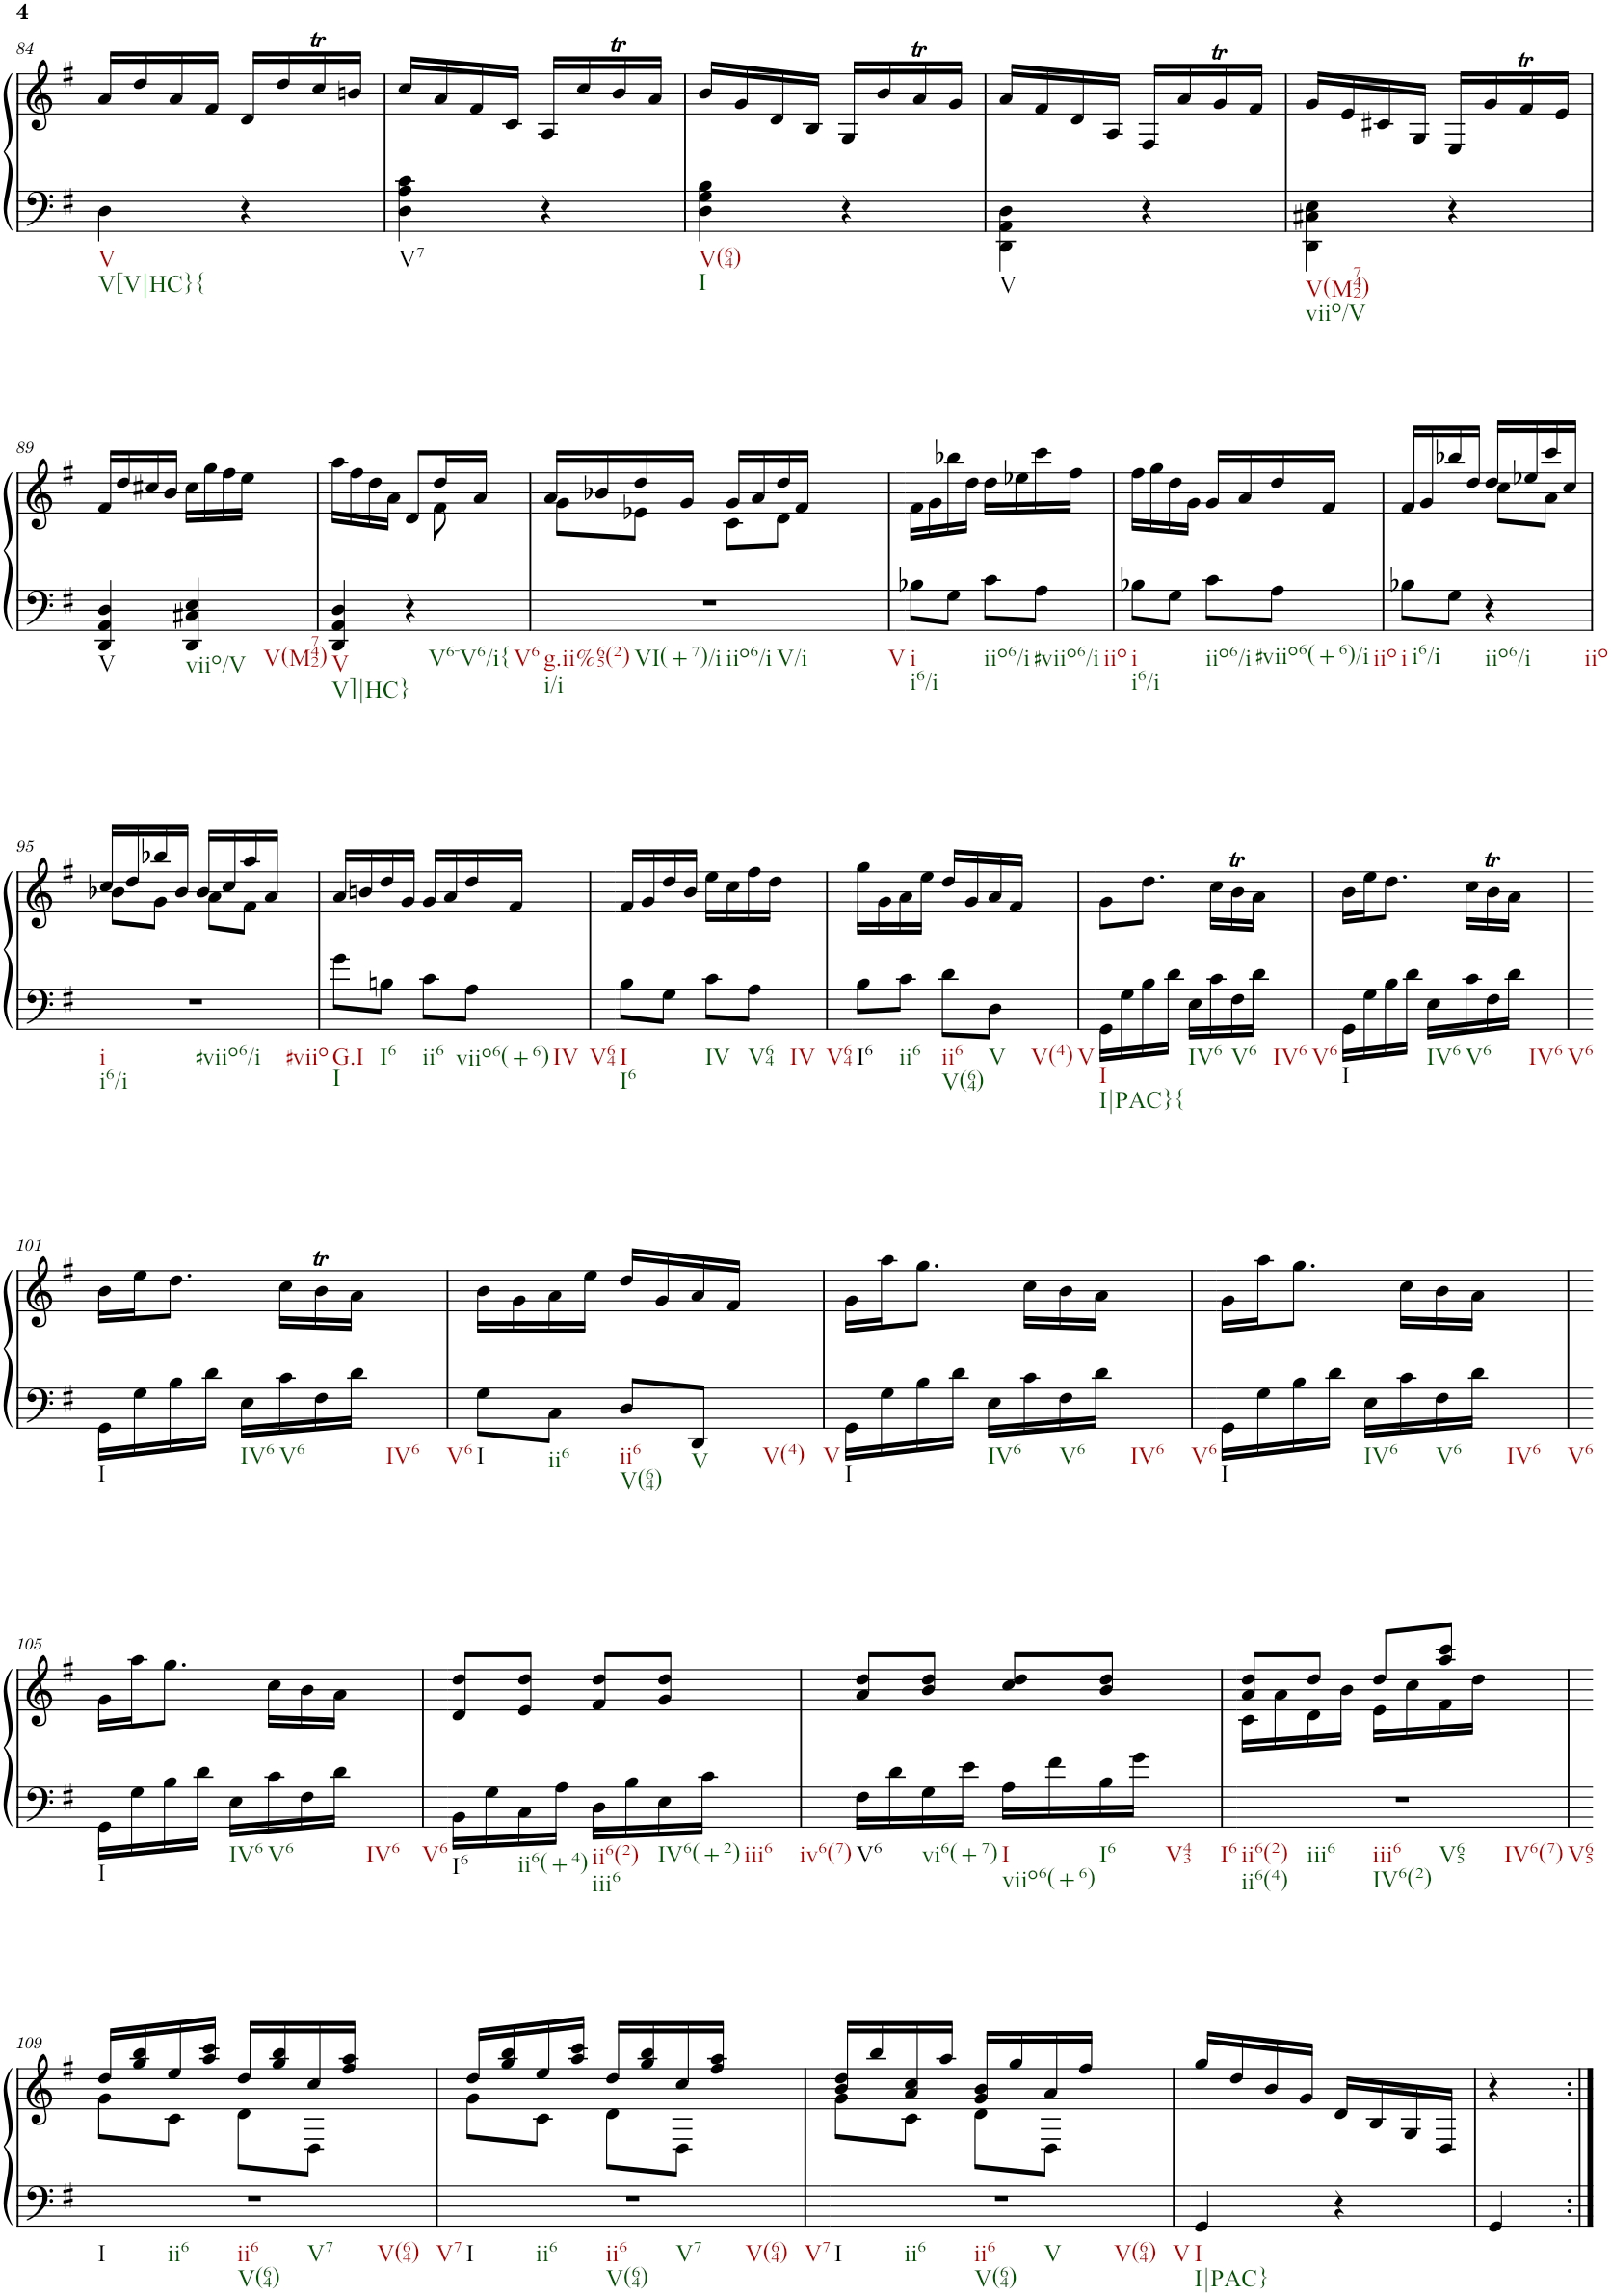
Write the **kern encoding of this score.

**kern	**kern
*part1	*part1
*staff2	*staff1
*I"Piano	*
*I'Pno.	*
!!LO:PB:g=z
*clefF4	*clefG2
*k[f#]	*k[f#]
*M2/4	*M2/4
*met(c|)	*met(c|)
=84	=84
!LO:TX:b:t=V	!
!LO:TX:b:t=V[V|HC}{	!
4D\	16a/LL
.	16dd/
.	16a/
.	16f#/JJ
4r	16d/LL
.	16dd/
.	16ccT/
.	16bn/JJ
=85	=85
!LO:TX:b:t=V7	!
4D\ 4A\ 4c\	16cc/LL
.	16a/
.	16f#/
.	16c/JJ
4r	16A/LL
.	16cc/
.	16bt/
.	16a/JJ
=86	=86
!LO:TX:b:t=V(64)	!
!LO:TX:b:t=I	!
4D\ 4G\ 4B\	16b/LL
.	16g/
.	16d/
.	16B/JJ
4r	16G/LL
.	16b/
.	16aT/
.	16g/JJ
=87	=87
!LO:TX:b:t=V	!
4DD\ 4AA\ 4D\	16a/LL
.	16f#/
.	16d/
.	16A/JJ
4r	16F#/LL
.	16a/
.	16gT/
.	16f#/JJ
=88	=88
!LO:TX:b:t=V(M742)	!
!LO:TX:b:t=viio/V	!
4DD\ 4C#X\ 4E\	16g/LL
.	16e/
.	16c#X/
.	16G/JJ
4r	16E/LL
.	16g/
.	16f#t/
.	16e/JJ
!!LO:LB:g=z
=89	=89
!LO:TX:b:t=V	!
4DD/ 4AA/ 4D/	16f#/LL
.	16dd/
.	16cc#X/
.	16b/JJ
!LO:TX:b:t=viio/V	!
!LO:TX:b:t=V(M742)	!
4DD/ 4C#X/ 4E/	16cc#\LL
.	16gg\
.	16ff#\
.	16ee\JJ
=90	=90
*	*^
!LO:TX:b:t=V	!	!
!LO:TX:b:t=V]|HC}	!	!
4DD/ 4AA/ 4D/	16aa\LL	4.ryy
.	16ff#\	.
.	16dd\	.
.	16a\JJ	.
!LO:TX:b:t=V6-V6/i{	!	!
!LO:TX:b:t=V6	!	!
4r	8d/L	.
.	16dd/L	8f#\
.	16a/JJ	.
=91	=91	=91
!LO:TX:b:t=g.ii%65(2)	!	!
!LO:TX:b:t=i/i	!	!
!LO:TX:b:t=VI(+7)/i	!	!
!LO:TX:b:t=iio6/i	!	!
!LO:TX:b:t=V/i	!	!
!LO:TX:b:t=V	!	!
2r	16a/LL	8g\L
.	16b-X/	.
.	16dd/	8e-X\J
.	16g/JJ	.
.	16g/LL	8c\L
.	16a/	.
.	16dd/	8d\J
.	16f#/JJ	.
*	*v	*v
=92	=92
!LO:TX:b:t=i	!
!LO:TX:b:t=i6/i	!
8B-X\L	16f#\LL
.	16g\
8G\J	16bb-X\
.	16dd\JJ
!LO:TX:b:t=iio6/i	!
8c\L	16dd\LL
.	16ee-X\
!LO:TX:b:t=#viio6/i	!
!LO:TX:b:t=iio	!
8A\J	16ccc\
.	16ff#\JJ
=93	=93
!LO:TX:b:t=i	!
!LO:TX:b:t=i6/i	!
8B-X\L	16ff#\LL
.	16gg\
8G\J	16dd\
.	16g\JJ
!LO:TX:b:t=iio6/i	!
8c\L	16g/LL
.	16a/
!LO:TX:b:t=#viio6(+6)/i	!
!LO:TX:b:t=iio	!
8A\J	16dd/
.	16f#/JJ
=94	=94
*	*^
!LO:TX:b:t=i	!	!
!LO:TX:b:t=i6/i	!	!
8B-X\L	16f#/LL	4ryy
.	16g/	.
8G\J	16bb-X/	.
.	16dd/JJ	.
!LO:TX:b:t=iio6/i	!	!
!LO:TX:b:t=iio	!	!
4r	16dd/LL	8cc\L
.	16ee-X/	.
.	16ccc/	8a\J
.	16cc/JJ	.
!!LO:LB:g=z	!!
=95	=95	=95
!LO:TX:b:t=i	!	!
!LO:TX:b:t=i6/i	!	!
!LO:TX:b:t=#viio6/i	!	!
!LO:TX:b:t=#viio	!	!
2r	16cc/LL	8b-X\L
.	16dd/	.
.	16bb-X/	8g\J
.	16b-/JJ	.
.	16b-/LL	8a\L
.	16cc/	.
.	16aa/	8f#\J
.	16a/JJ	.
*	*v	*v
=96	=96
!LO:TX:b:t=G.I	!
!LO:TX:b:t=I	!
8g\L	16a/LL
.	16bn/
!LO:TX:b:t=I6	!
8Bn\J	16dd/
.	16g/JJ
!LO:TX:b:t=ii6	!
8c\L	16g/LL
.	16a/
!LO:TX:b:t=viio6(+6)	!
!LO:TX:b:t=IV	!
!LO:TX:b:t=V64	!
8A\J	16dd/
.	16f#/JJ
=97	=97
!LO:TX:b:t=I	!
!LO:TX:b:t=I6	!
8B\L	16f#/LL
.	16g/
8G\J	16dd/
.	16b/JJ
!LO:TX:b:t=IV	!
8c\L	16ee\LL
.	16cc\
!LO:TX:b:t=V64	!
!LO:TX:b:t=IV	!
!LO:TX:b:t=V64	!
8A\J	16ff#\
.	16dd\JJ
=98	=98
!LO:TX:b:t=I6	!
8B\L	16gg\LL
.	16g\
!LO:TX:b:t=ii6	!
8c\J	16a\
.	16ee\JJ
!LO:TX:b:t=ii6	!
!LO:TX:b:t=V(64)	!
8d\L	16dd/LL
.	16g/
!LO:TX:b:t=V	!
!LO:TX:b:t=V(4)	!
!LO:TX:b:t=V	!
8D\J	16a/
.	16f#/JJ
=99	=99
!LO:TX:b:t=I	!
!LO:TX:b:t=I|PAC}{	!
16GG\LL	8g\L
16G\	.
16B\	8.dd\J
16d\JJ	.
!LO:TX:b:t=IV6	!
16E\LL	.
16c\	16cc\LL
!LO:TX:b:t=V6	!
16F#\	16bt\
!LO:TX:b:t=IV6	!
!LO:TX:b:t=V6	!
16d\JJ	16a\JJ
=100	=100
!LO:TX:b:t=I	!
16GG\LL	16b\LL
16G\	16ee\J
16B\	8.dd\J
16d\JJ	.
!LO:TX:b:t=IV6	!
16E\LL	.
!LO:TX:b:t=V6	!
16c\	16cc\LL
16F#\	16bt\
!LO:TX:b:t=IV6	!
!LO:TX:b:t=V6	!
16d\JJ	16a\JJ
!!LO:LB:g=z
=101	=101
!LO:TX:b:t=I	!
16GG\LL	16b\LL
16G\	16ee\J
16B\	8.dd\J
16d\JJ	.
!LO:TX:b:t=IV6	!
16E\LL	.
!LO:TX:b:t=V6	!
16c\	16cc\LL
16F#\	16bt\
!LO:TX:b:t=IV6	!
!LO:TX:b:t=V6	!
16d\JJ	16a\JJ
=102	=102
!LO:TX:b:t=I	!
8G\L	16b\LL
.	16g\
!LO:TX:b:t=ii6	!
8C\J	16a\
.	16ee\JJ
!LO:TX:b:t=ii6	!
!LO:TX:b:t=V(64)	!
8D/L	16dd/LL
.	16g/
!LO:TX:b:t=V	!
!LO:TX:b:t=V(4)	!
!LO:TX:b:t=V	!
8DD/J	16a/
.	16f#/JJ
=103	=103
!LO:TX:b:t=I	!
16GG\LL	16g\LL
16G\	16aa\J
16B\	8.gg\J
16d\JJ	.
!LO:TX:b:t=IV6	!
16E\LL	.
16c\	16cc\LL
!LO:TX:b:t=V6	!
16F#\	16b\
!LO:TX:b:t=IV6	!
!LO:TX:b:t=V6	!
16d\JJ	16a\JJ
=104	=104
!LO:TX:b:t=I	!
16GG\LL	16g\LL
16G\	16aa\J
16B\	8.gg\J
16d\JJ	.
!LO:TX:b:t=IV6	!
16E\LL	.
16c\	16cc\LL
!LO:TX:b:t=V6	!
16F#\	16b\
!LO:TX:b:t=IV6	!
!LO:TX:b:t=V6	!
16d\JJ	16a\JJ
!!LO:LB:g=z
=105	=105
!LO:TX:b:t=I	!
16GG\LL	16g\LL
16G\	16aa\J
16B\	8.gg\J
16d\JJ	.
!LO:TX:b:t=IV6	!
16E\LL	.
!LO:TX:b:t=V6	!
16c\	16cc\LL
16F#\	16b\
!LO:TX:b:t=IV6	!
!LO:TX:b:t=V6	!
16d\JJ	16a\JJ
=106	=106
!LO:TX:b:t=I6	!
16BB\LL	8d/ 8dd/L
16G\	.
!LO:TX:b:t=ii6(+4)	!
16C\	8e/ 8dd/J
16A\JJ	.
!LO:TX:b:t=ii6(2)	!
!LO:TX:b:t=iii6	!
16D\LL	8f#/ 8dd/L
16B\	.
!LO:TX:b:t=IV6(+2)	!
16E\	8g/ 8dd/J
!LO:TX:b:t=iii6	!
!LO:TX:b:t=iv6(7)	!
16c\JJ	.
=107	=107
!LO:TX:b:t=V6	!
16F#\LL	8a/ 8dd/L
16d\	.
!LO:TX:b:t=vi6(+7)	!
16G\	8b/ 8dd/J
16e\JJ	.
!LO:TX:b:t=I	!
!LO:TX:b:t=viio6(+6)	!
16A\LL	8cc/ 8dd/L
16f#\	.
!LO:TX:b:t=I6	!
16B\	8b/ 8dd/J
!LO:TX:b:t=V43	!
!LO:TX:b:t=I6	!
16g\JJ	.
=108	=108
*	*^
!LO:TX:b:t=ii6(2)	!	!
!LO:TX:b:t=ii6(4)	!	!
!LO:TX:b:t=iii6	!	!
!LO:TX:b:t=iii6	!	!
!LO:TX:b:t=IV6(2)	!	!
!LO:TX:b:t=V65	!	!
!LO:TX:b:t=IV6(7)	!	!
!LO:TX:b:t=V65	!	!
2r	8a/ 8dd/L	16c\LL
.	.	16a\
.	8dd/J	16d\
.	.	16b\JJ
.	8dd/L	16e\LL
.	.	16cc\
.	8aa/ 8ccc/J	16f#\
.	.	16dd\JJ
!!LO:LB:g=z	!!
=109	=109	=109
!LO:TX:b:t=I	!	!
!LO:TX:b:t=ii6	!	!
!LO:TX:b:t=ii6	!	!
!LO:TX:b:t=V(64)	!	!
!LO:TX:b:t=V7	!	!
!LO:TX:b:t=V(64)	!	!
!LO:TX:b:t=V7	!	!
2r	16dd/LL	8g\L
.	16gg/ 16bb/	.
.	16ee/	8c\J
.	16aa/ 16ccc/JJ	.
.	16dd/LL	8d\L
.	16gg/ 16bb/	.
.	16cc/	8D\J
.	16ff#/ 16aa/JJ	.
=110	=110	=110
!LO:TX:b:t=I	!	!
!LO:TX:b:t=ii6	!	!
!LO:TX:b:t=ii6	!	!
!LO:TX:b:t=V(64)	!	!
!LO:TX:b:t=V7	!	!
!LO:TX:b:t=V(64)	!	!
!LO:TX:b:t=V7	!	!
2r	16dd/LL	8g\L
.	16gg/ 16bb/	.
.	16ee/	8c\J
.	16aa/ 16ccc/JJ	.
.	16dd/LL	8d\L
.	16gg/ 16bb/	.
.	16cc/	8D\J
.	16ff#/ 16aa/JJ	.
=111	=111	=111
!LO:TX:b:t=I	!	!
!LO:TX:b:t=ii6	!	!
!LO:TX:b:t=ii6	!	!
!LO:TX:b:t=V(64)	!	!
!LO:TX:b:t=V	!	!
!LO:TX:b:t=V(64)	!	!
!LO:TX:b:t=V	!	!
2r	16b/ 16dd/LL	8g\L
.	16bb/	.
.	16a/ 16cc/	8c\J
.	16aa/JJ	.
.	16g/ 16b/LL	8d\L
.	16gg/	.
.	16a/	8D\J
.	16ff#/JJ	.
*	*v	*v
=112	=112
!LO:TX:b:t=I	!
!LO:TX:b:t=I|PAC}	!
4GG/	16gg/LL
.	16dd/
.	16b/
.	16g/JJ
4r	16d/LL
.	16B/
.	16G/
.	16D/JJ
=113	=113
4GG/	4r
=:|!	=:|!
*-	*-
